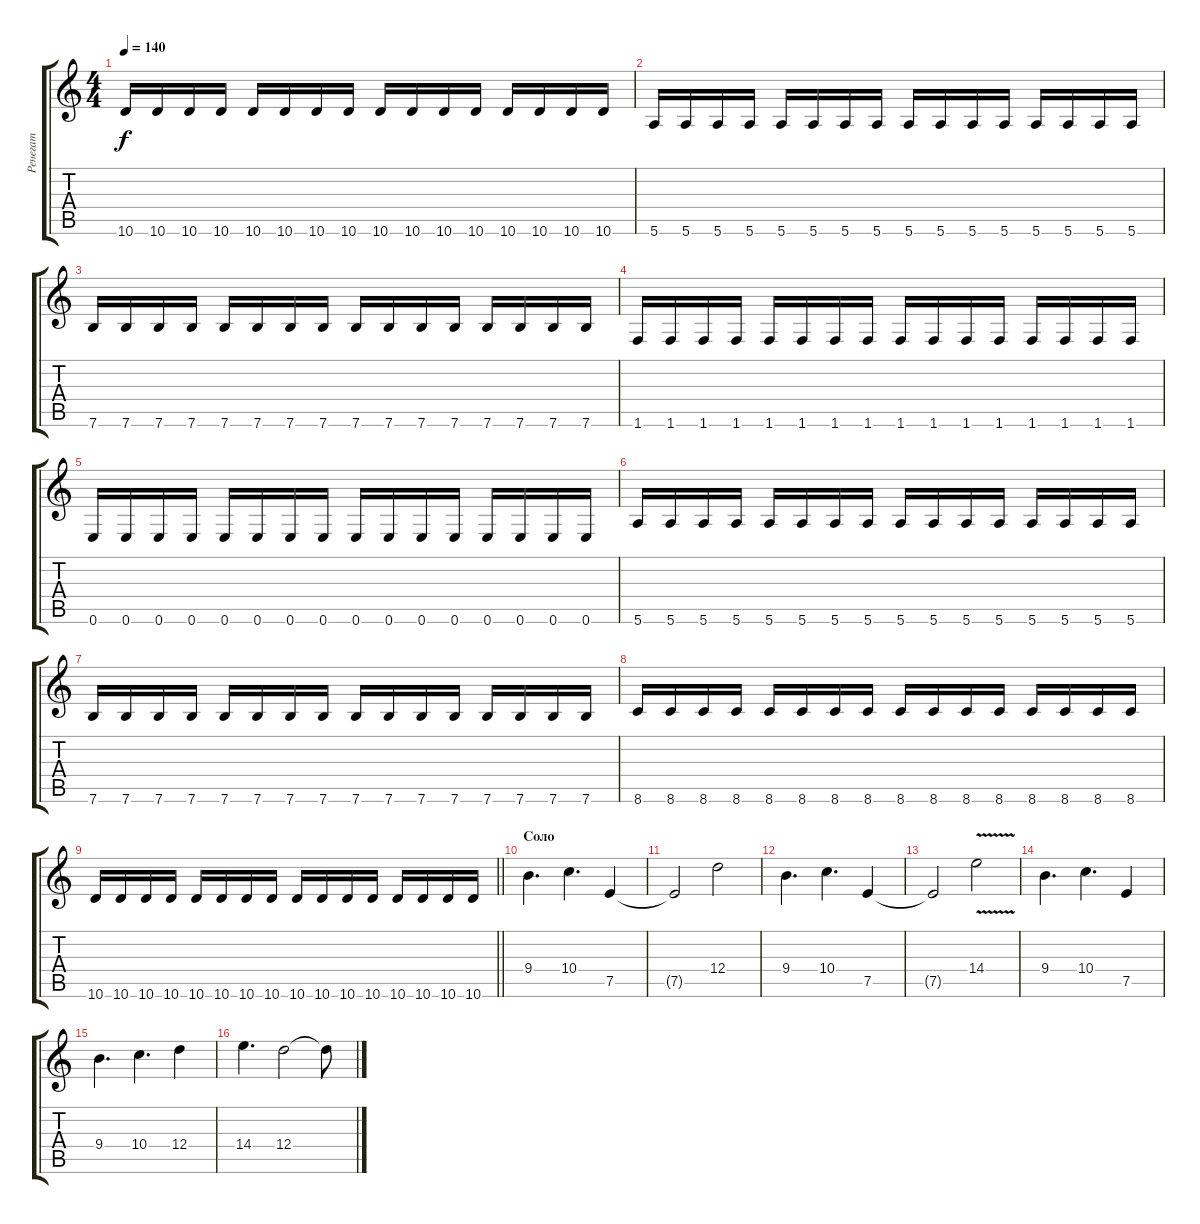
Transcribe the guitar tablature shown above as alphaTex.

\track ("Ренегат" "Ренегат") {instrument distortionguitar}
\staff {score tabs}
\tuning (E4 B3 G3 D3 A2 E2) {hide}
\ts (4 4)
\tempo 140
\clef g2
\ks c
10.6.16{dy f} 10.6.16 10.6.16 10.6.16 10.6.16 10.6.16 10.6.16 10.6.16 10.6.16 10.6.16 10.6.16 10.6.16 10.6.16 10.6.16 10.6.16 10.6.16 |
5.6.16 5.6.16 5.6.16 5.6.16 5.6.16 5.6.16 5.6.16 5.6.16 5.6.16 5.6.16 5.6.16 5.6.16 5.6.16 5.6.16 5.6.16 5.6.16 |
7.6.16 7.6.16 7.6.16 7.6.16 7.6.16 7.6.16 7.6.16 7.6.16 7.6.16 7.6.16 7.6.16 7.6.16 7.6.16 7.6.16 7.6.16 7.6.16 |
1.6.16 1.6.16 1.6.16 1.6.16 1.6.16 1.6.16 1.6.16 1.6.16 1.6.16 1.6.16 1.6.16 1.6.16 1.6.16 1.6.16 1.6.16 1.6.16 |
0.6.16 0.6.16 0.6.16 0.6.16 0.6.16 0.6.16 0.6.16 0.6.16 0.6.16 0.6.16 0.6.16 0.6.16 0.6.16 0.6.16 0.6.16 0.6.16 |
5.6.16 5.6.16 5.6.16 5.6.16 5.6.16 5.6.16 5.6.16 5.6.16 5.6.16 5.6.16 5.6.16 5.6.16 5.6.16 5.6.16 5.6.16 5.6.16 |
7.6.16 7.6.16 7.6.16 7.6.16 7.6.16 7.6.16 7.6.16 7.6.16 7.6.16 7.6.16 7.6.16 7.6.16 7.6.16 7.6.16 7.6.16 7.6.16 |
8.6.16 8.6.16 8.6.16 8.6.16 8.6.16 8.6.16 8.6.16 8.6.16 8.6.16 8.6.16 8.6.16 8.6.16 8.6.16 8.6.16 8.6.16 8.6.16 |
\barLineRight lightlight
10.6.16 10.6.16 10.6.16 10.6.16 10.6.16 10.6.16 10.6.16 10.6.16 10.6.16 10.6.16 10.6.16 10.6.16 10.6.16 10.6.16 10.6.16 10.6.16 |
\section ("" "Соло")
9.4.4{d} 10.4.4{d} 7.5.4 |
7.5{t}.2 12.4.2 |
9.4.4{d} 10.4.4{d} 7.5.4 |
7.5{t}.2 14.4{v}.2 |
9.4.4{d} 10.4.4{d} 7.5.4 |
9.4.4{d} 10.4.4{d} 12.4.4 |
14.4.4{d} 12.4.2 12.4{t}.8
